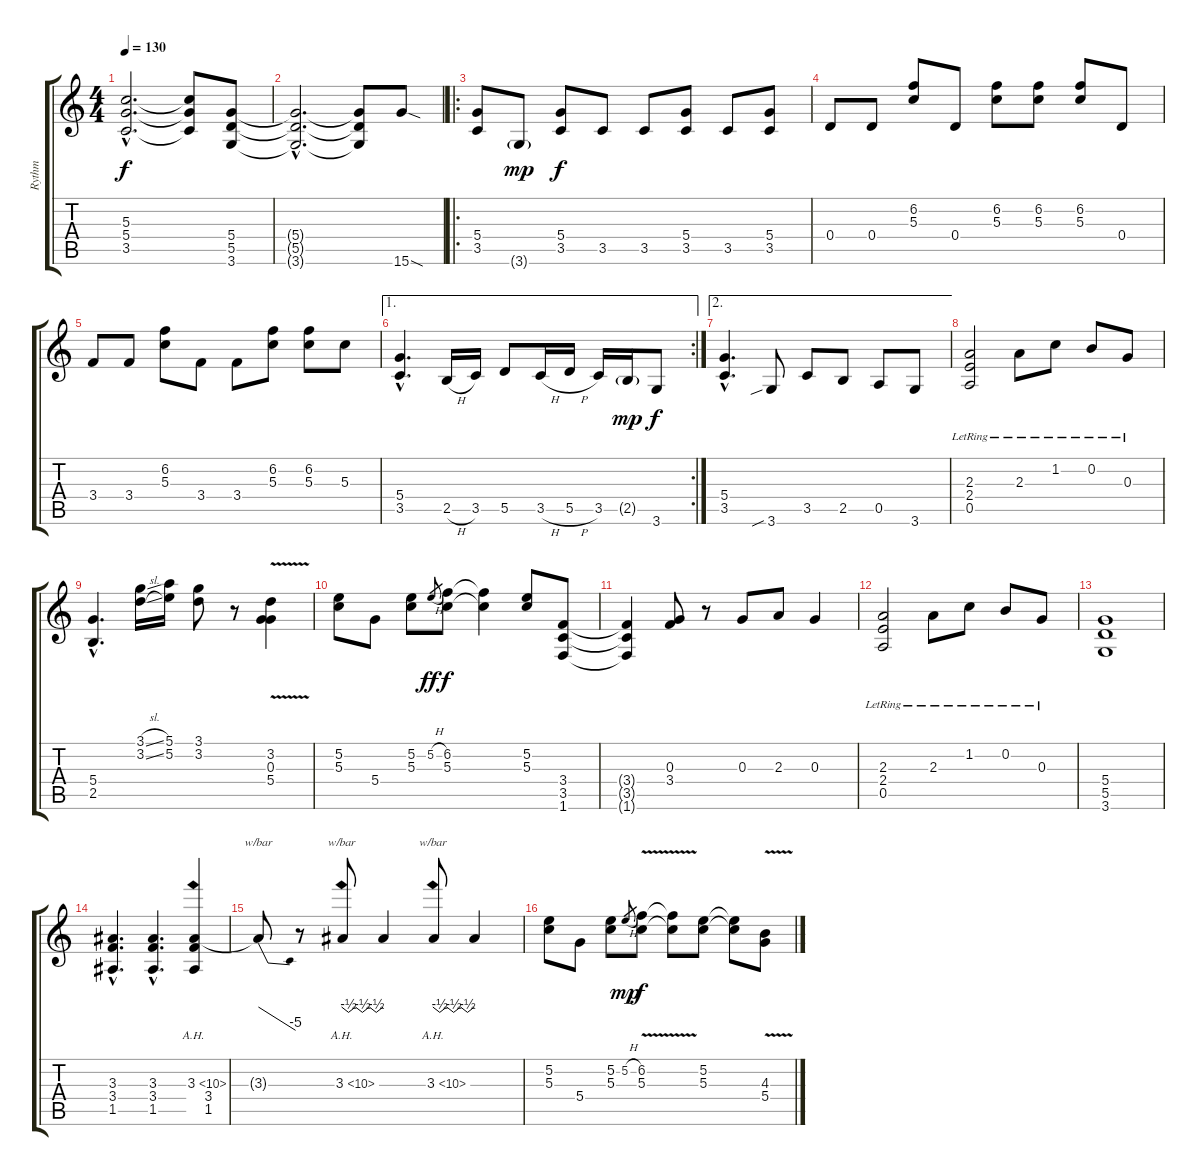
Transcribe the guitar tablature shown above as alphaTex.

\track ("Rythm" "Rythm") {instrument distortionguitar}
\staff {score tabs}
\tuning (E4 B3 G3 D3 A2 E2) {hide}
\ts (4 4)
\tempo 130
\clef g2
\ks c
(5.3{hac t} 5.4{hac t} 3.5{hac t}).2{d dy f} (5.3{t} 5.4{t} 3.5{t}).8 (5.4 5.5 3.6).8 |
(5.4{hac t} 5.5{hac t} 3.6{hac t}).2{d} (5.4{t} 5.5{t} 3.6{t}).8 15.6{sod}.8 |
\ro
(5.4 3.5).8 3.6{g}.8{dy mp} (5.4 3.5).8{dy f} 3.5.8 3.5.8 (5.4 3.5).8 3.5.8 (5.4 3.5).8 |
0.4.8 0.4.8 (6.2 5.3).8 0.4.8 (6.2 5.3).8 (6.2 5.3).8 (6.2 5.3).8 0.4.8 |
3.4.8 3.4.8 (6.2 5.3).8 3.4.8 3.4.8 (6.2 5.3).8 (6.2 5.3).8 5.3.8 |
\ae 1
\rc 2
(5.4{hac} 3.5{hac}).4{d} 2.5{h}.16 3.5.16 5.5.8 3.5{h}.16 5.5{h}.16 3.5.16 2.5{g}.16{dy mp} 3.6.8{dy f} |
\ae 2
(5.4{hac} 3.5{hac}).4{d} 3.6{sib}.8 3.5.8 2.5.8 0.5.8 3.6.8 |
(2.3{lr} 2.4{lr} 0.5{lr}).2 2.3{lr}.8 1.2{lr}.8 0.2{lr}.8 0.3{lr}.8 |
(5.4{hac} 2.5{hac}).4{d} (3.1{sl} 3.2{sl}).16 (5.1 5.2).16 (3.1 3.2).8 r.8 (3.2 0.3 5.4{v}).4 |
(5.2 5.3).8 5.4.8 (5.2 5.3).8 5.2{h}.8{gr dy ff} (6.2 5.3).8{dy f} (6.2{t} 5.3{t}).4 (5.2 5.3).8 (3.4 3.5 1.6).8 |
(3.4{t} 3.5{t} 1.6{t}).4 (0.3 3.4).8 r.8 0.3.8 2.3.8 0.3.4 |
(2.3{lr} 2.4{lr} 0.5{lr}).2 2.3{lr}.8 1.2{lr}.8 0.2{lr}.8 0.3{lr}.8 |
(5.4 5.5 3.6).1 |
(3.3{hac} 3.4{hac} 1.5{hac}).4{d} (3.3{hac} 3.4{hac} 1.5{hac}).4{d} (3.3{ah 7} 3.4 1.5).4 |
3.3{t}.8{tbe (dive default 0 0 60 -20)} r.8 3.3{ah 7}.8{tbe (custom default 0 0 10 -2 20 0 30 -2 40 0 50 -2 60 0)} 3.3{t}.4 3.3{ah 7}.8{tbe (custom default 0 0 10 -2 20 0 30 -2 40 0 50 -2 60 0)} 3.3{t}.4 |
(5.2 5.3).8 5.4.8 (5.2 5.3).8 5.2{h}.8{gr dy mp} (6.2{v} 5.3).8{dy f} (6.2{t} 5.3{t}).8 (5.2 5.3).8 (5.2{t} 5.3{t}).8 (4.3{v} 5.4).8
